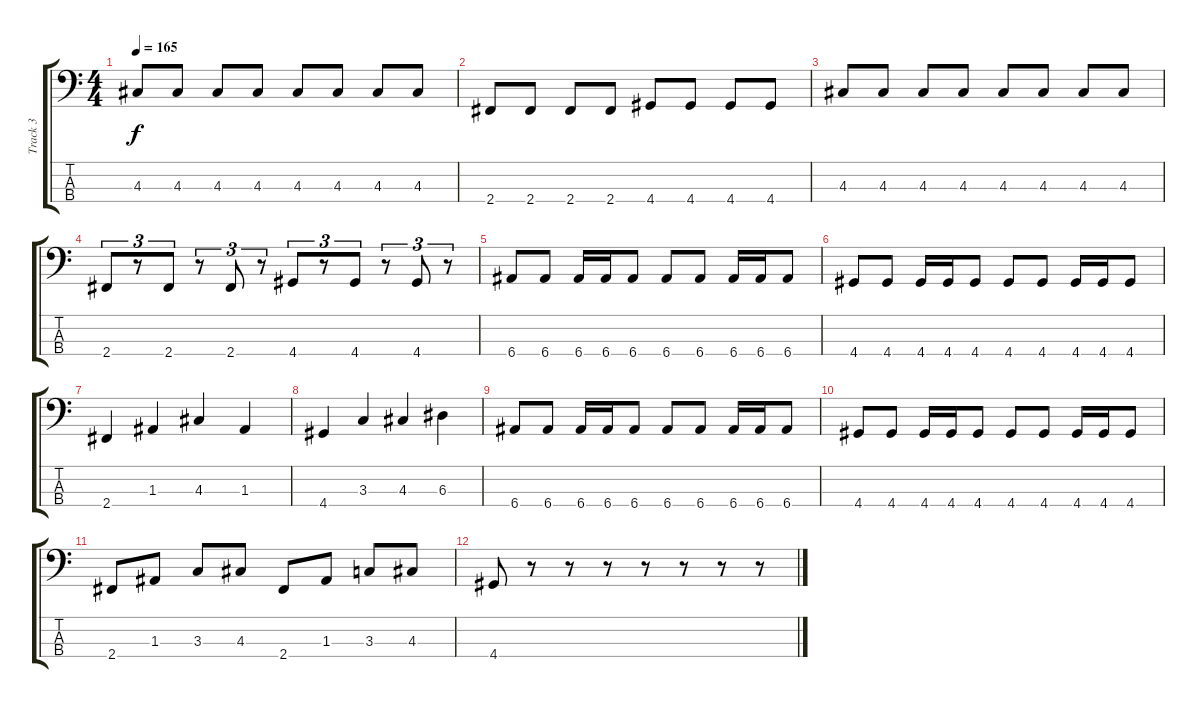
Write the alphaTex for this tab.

\track ("Track 3" "Track 3") {instrument electricbasspick}
\staff {score tabs}
\tuning (G2 D2 A1 E1) {hide}
\ts (4 4)
\tempo 165
\clef f4
\ks c
4.3.8{dy f} 4.3.8 4.3.8 4.3.8 4.3.8 4.3.8 4.3.8 4.3.8 |
2.4.8 2.4.8 2.4.8 2.4.8 4.4.8 4.4.8 4.4.8 4.4.8 |
4.3.8 4.3.8 4.3.8 4.3.8 4.3.8 4.3.8 4.3.8 4.3.8 |
2.4.8{tu (3 2)} r.8{tu (3 2)} 2.4.8{tu (3 2)} r.8{tu (3 2)} 2.4.8{tu (3 2)} r.8{tu (3 2)} 4.4.8{tu (3 2)} r.8{tu (3 2)} 4.4.8{tu (3 2)} r.8{tu (3 2)} 4.4.8{tu (3 2)} r.8{tu (3 2)} |
6.4.8 6.4.8 6.4.16 6.4.16 6.4.8 6.4.8 6.4.8 6.4.16 6.4.16 6.4.8 |
4.4.8 4.4.8 4.4.16 4.4.16 4.4.8 4.4.8 4.4.8 4.4.16 4.4.16 4.4.8 |
2.4.4 1.3.4 4.3.4 1.3.4 |
4.4.4 3.3.4 4.3.4 6.3.4 |
6.4.8 6.4.8 6.4.16 6.4.16 6.4.8 6.4.8 6.4.8 6.4.16 6.4.16 6.4.8 |
4.4.8 4.4.8 4.4.16 4.4.16 4.4.8 4.4.8 4.4.8 4.4.16 4.4.16 4.4.8 |
2.4.8 1.3.8 3.3.8 4.3.8 2.4.8 1.3.8 3.3.8 4.3.8 |
4.4.8 r.8 r.8 r.8 r.8 r.8 r.8 r.8
